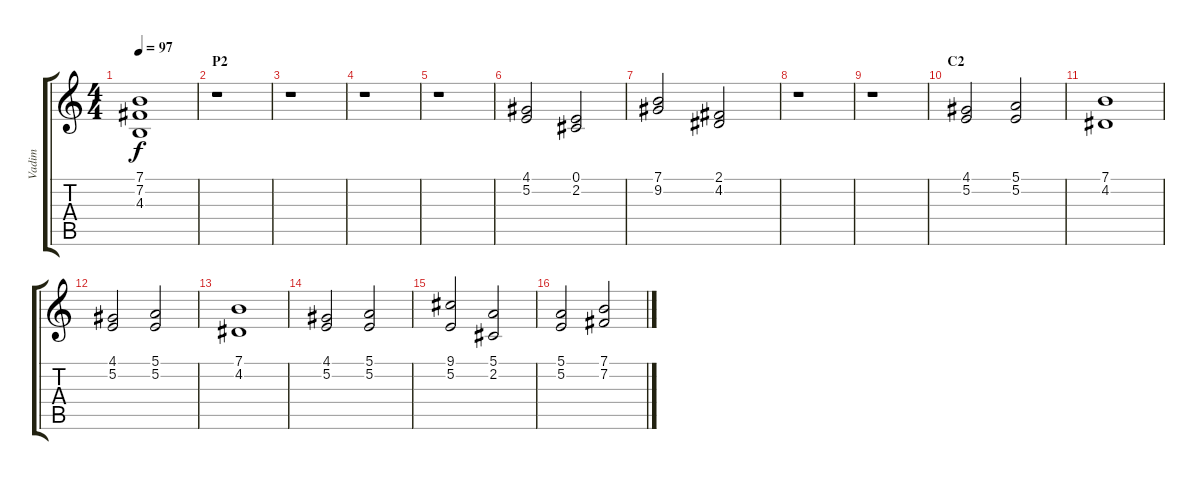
\track ("Vadim" "Vadim") {instrument stringensemble1}
\staff {score tabs}
\tuning (E4 B3 G3 D3 A2 E2) {hide}
\ts (4 4)
\tempo 97
\clef g2
\ks c
(7.1 7.2 4.3).1{dy f} |
\section ("" "P2")
r.1 |
r.1 |
r.1 |
r.1 |
(4.1 5.2).2 (0.1 2.2).2 |
(7.1 9.2).2 (2.1 4.2).2 |
r.1 |
r.1 |
\section ("" "C2")
(4.1 5.2).2 (5.1 5.2).2 |
(7.1 4.2).1 |
(4.1 5.2).2 (5.1 5.2).2 |
(7.1 4.2).1 |
(4.1 5.2).2 (5.1 5.2).2 |
(9.1 5.2).2 (5.1 2.2).2 |
(5.1 5.2).2 (7.1 7.2).2
